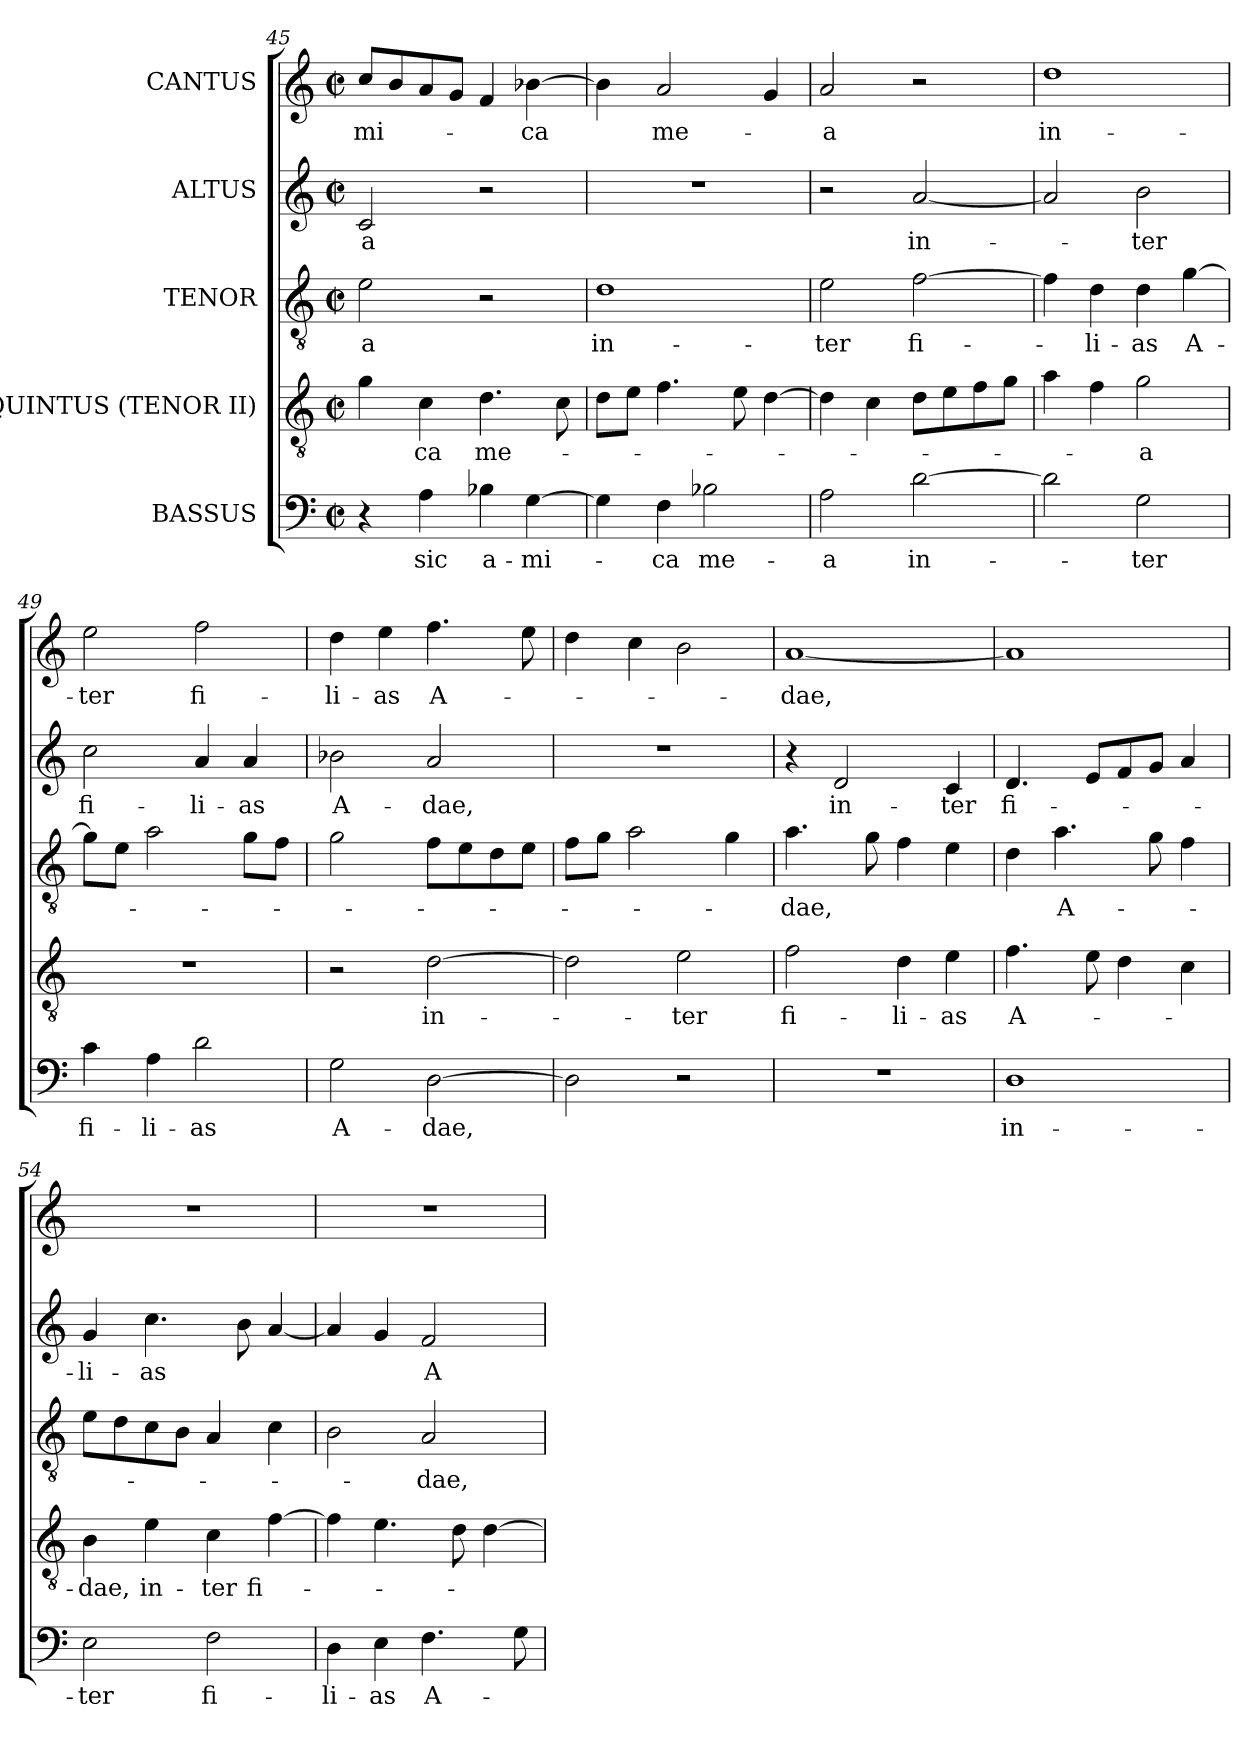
**kern	**text	**kern	**text	**kern	**text	**kern	**text	**kern	**text
*part5	*part5	*part4	*part4	*part3	*part3	*part2	*part2	*part1	*part1
*staff5	*staff5	*staff4	*staff4	*staff3	*staff3	*staff2	*staff2	*staff1	*staff1
*I"BASSUS	*	*I"QUINTUS (TENOR II)	*	*I"TENOR	*	*I"ALTUS	*	*I"CANTUS	*
*clefF4	*	*clefGv2	*	*clefGv2	*	*clefG2	*	*clefG2	*
*k[]	*	*k[]	*	*k[]	*	*k[]	*	*k[]	*
*C:	*	*C:	*	*C:	*	*C:	*	*C:	*
*M2/2	*	*M2/2	*	*M2/2	*	*M2/2	*	*M2/2	*
*met(c|)	*	*met(c|)	*	*met(c|)	*	*met(c|)	*	*met(c|)	*
=45	=45	=45	=45	=45	=45	=45	=45	=45	=45
4r	.	4g\	.	2e\	-a	2c/	-a	8cc/L	-mi-
.	.	.	.	.	.	.	.	8b/	.
4A\	sic	4c\	-ca	.	.	.	.	8a/	.
.	.	.	.	.	.	.	.	8g/J	.
4B-X\	a-	4.d\	me-	2r	.	2r	.	4f/	.
[4G\	-mi-	.	.	.	.	.	.	[4b-X\	-ca
.	.	8c\	.	.	.	.	.	.	.
=46	=46	=46	=46	=46	=46	=46	=46	=46	=46
4G\]	.	8d\L	.	1d	in-	1r	.	4b-\]	.
.	.	8e\J	.	.	.	.	.	.	.
4F\	-ca	4.f\	.	.	.	.	.	2a/	me-
2B-X\	me-	.	.	.	.	.	.	.	.
.	.	8e\	.	.	.	.	.	.	.
.	.	[4d\	.	.	.	.	.	4g/	.
=47	=47	=47	=47	=47	=47	=47	=47	=47	=47
2A\	-a	4d\]	.	2e\	-ter	2r	.	2a/	-a
.	.	4c\	.	.	.	.	.	.	.
[2d\	in-	8d\L	.	[2f\	fi-	[2a/	in-	2r	.
.	.	8e\	.	.	.	.	.	.	.
.	.	8f\	.	.	.	.	.	.	.
.	.	8g\J	.	.	.	.	.	.	.
=48	=48	=48	=48	=48	=48	=48	=48	=48	=48
2d\]	.	4a\	.	4f\]	.	2a/]	.	1dd	in-
.	.	4f\	.	4d\	-li-	.	.	.	.
2G\	-ter	2g\	-a	4d\	-as	2b\	-ter	.	.
.	.	.	.	[4g\	A-	.	.	.	.
!!LO:LB:g=z
=49	=49	=49	=49	=49	=49	=49	=49	=49	=49
4c\	fi-	1r	.	8g\L]	.	2cc\	fi-	2ee\	-ter
.	.	.	.	8e\J	.	.	.	.	.
4A\	-li-	.	.	2a\	.	.	.	.	.
2d\	-as	.	.	.	.	4a/	-li-	2ff\	fi-
.	.	.	.	8g\L	.	4a/	-as	.	.
.	.	.	.	8f\J	.	.	.	.	.
=50	=50	=50	=50	=50	=50	=50	=50	=50	=50
2G\	A-	2r	.	2g\	.	2b-X\	A-	4dd\	-li-
.	.	.	.	.	.	.	.	4ee\	-as
[2D\	-dae,	[2d\	in-	8f\L	.	2a/	-dae,	4.ff\	A-
.	.	.	.	8e\	.	.	.	.	.
.	.	.	.	8d\	.	.	.	.	.
.	.	.	.	8e\J	.	.	.	8ee\	.
=51	=51	=51	=51	=51	=51	=51	=51	=51	=51
2D\]	.	2d\]	.	8f\L	.	1r	.	4dd\	.
.	.	.	.	8g\J	.	.	.	.	.
.	.	.	.	2a\	.	.	.	4cc\	.
2r	.	2e\	-ter	.	.	.	.	2b\	.
.	.	.	.	4g\	.	.	.	.	.
=52	=52	=52	=52	=52	=52	=52	=52	=52	=52
1r	.	2f\	fi-	4.a\	-dae,	4r	.	[1a	-dae,
.	.	.	.	.	.	2d/	in-	.	.
.	.	.	.	8g\	.	.	.	.	.
.	.	4d\	-li-	4f\	.	.	.	.	.
.	.	4e\	-as	4e\	.	4c/	-ter	.	.
=53	=53	=53	=53	=53	=53	=53	=53	=53	=53
1D	in-	4.f\	A-	4d\	.	4.d/	fi-	1a]	.
.	.	.	.	4.a\	A-	.	.	.	.
.	.	8e\	.	.	.	8e/L	.	.	.
.	.	4d\	.	.	.	8f/	.	.	.
.	.	.	.	8g\	.	8g/J	.	.	.
.	.	4c\	.	4f\	.	4a/	.	.	.
=54	=54	=54	=54	=54	=54	=54	=54	=54	=54
2E\	-ter	4B\	-dae,	8e\L	.	4g/	-li-	1r	.
.	.	.	.	8d\	.	.	.	.	.
.	.	4e\	in-	8c\	.	4.cc\	-as	.	.
.	.	.	.	8B\J	.	.	.	.	.
2F\	fi-	4c\	-ter	4A/	.	.	.	.	.
.	.	.	.	.	.	8b\	.	.	.
.	.	[4f\	fi-	4c\	.	[4a/	.	.	.
=55	=55	=55	=55	=55	=55	=55	=55	=55	=55
4D\	-li-	4f\]	.	2B\	.	4a/]	.	1r	.
4E\	-as	4.e\	.	.	.	4g/	.	.	.
4.F\	A-	.	.	2A/	-dae,	2f/	A-	.	.
.	.	8d\	.	.	.	.	.	.	.
.	.	[4d\	.	.	.	.	.	.	.
8G\	.	.	.	.	.	.	.	.	.
=	=	=	=	=	=	=	=	=	=
*-	*-	*-	*-	*-	*-	*-	*-	*-	*-
